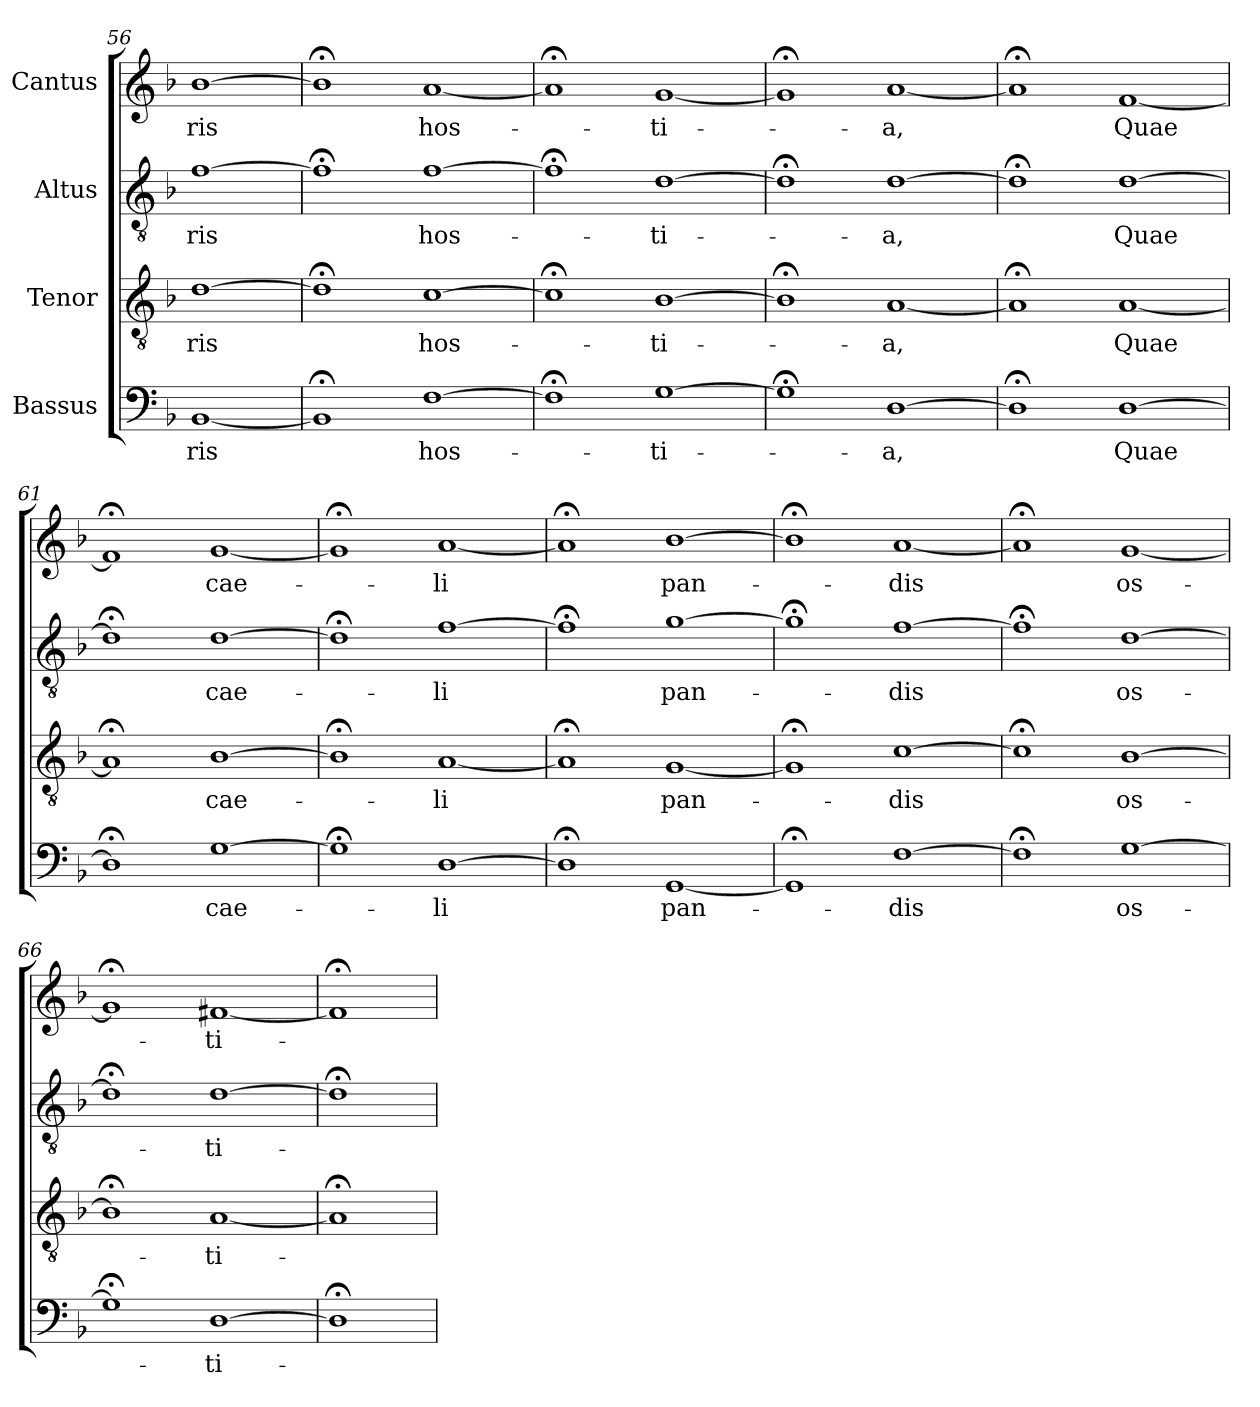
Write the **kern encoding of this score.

**kern	**text	**kern	**text	**kern	**text	**kern	**text
*part4	*part4	*part3	*part3	*part2	*part2	*part1	*part1
*staff4	*staff4	*staff3	*staff3	*staff2	*staff2	*staff1	*staff1
*I"Bassus	*	*I"Tenor	*	*I"Altus	*	*I"Cantus	*
*clefF4	*	*clefGv2	*	*clefGv2	*	*clefG2	*
*k[b-]	*	*k[b-]	*	*k[b-]	*	*k[b-]	*
*F:	*	*F:	*	*F:	*	*F:	*
=56	=56	=56	=56	=56	=56	=56	=56
[1BB-/	-ris	[1d\	-ris	[1f\	-ris	[1b-\	-ris
=57	=57	=57	=57	=57	=57	=57	=57
1BB-;</]	.	1d;<\]	.	1f;<\]	.	1b-;<\]	.
[1F\	hos-	[1c\	hos-	[1f\	hos-	[1a/	hos-
=58	=58	=58	=58	=58	=58	=58	=58
1F;<\]	.	1c;<\]	.	1f;<\]	.	1a;</]	.
[1G\	-ti-	[1B-\	-ti-	[1d\	-ti-	[1g/	-ti-
=59	=59	=59	=59	=59	=59	=59	=59
1G;<\]	.	1B-;<\]	.	1d;<\]	.	1g;</]	.
[1D\	-a,	[1A/	-a,	[1d\	-a,	[1a/	-a,
=60	=60	=60	=60	=60	=60	=60	=60
1D;<\]	.	1A;</]	.	1d;<\]	.	1a;</]	.
[1D\	Quae	[1A/	Quae	[1d\	Quae	[1f/	Quae
=61	=61	=61	=61	=61	=61	=61	=61
1D;<\]	.	1A;</]	.	1d;<\]	.	1f;</]	.
[1G\	cae-	[1B-\	cae-	[1d\	cae-	[1g/	cae-
=62	=62	=62	=62	=62	=62	=62	=62
1G;<\]	.	1B-;<\]	.	1d;<\]	.	1g;</]	.
[1D\	-li	[1A/	-li	[1f\	-li	[1a/	-li
!!LO:LB:g=z
=63	=63	=63	=63	=63	=63	=63	=63
1D;<\]	.	1A;</]	.	1f;<\]	.	1a;</]	.
[1GG/	pan-	[1G/	pan-	[1g\	pan-	[1b-\	pan-
=64	=64	=64	=64	=64	=64	=64	=64
1GG;</]	.	1G;</]	.	1g;<\]	.	1b-;<\]	.
[1F\	-dis	[1c\	-dis	[1f\	-dis	[1a/	-dis
=65	=65	=65	=65	=65	=65	=65	=65
1F;<\]	.	1c;<\]	.	1f;<\]	.	1a;</]	.
[1G\	os-	[1B-\	os-	[1d\	os-	[1g/	os-
=66	=66	=66	=66	=66	=66	=66	=66
1G;<\]	.	1B-;<\]	.	1d;<\]	.	1g;</]	.
[1D\	-ti-	[1A/	-ti-	[1d\	-ti-	[1f#X/	-ti-
=67	=67	=67	=67	=67	=67	=67	=67
1D;<\]	.	1A;</]	.	1d;<\]	.	1f#;</]	.
=	=	=	=	=	=	=	=
*-	*-	*-	*-	*-	*-	*-	*-
